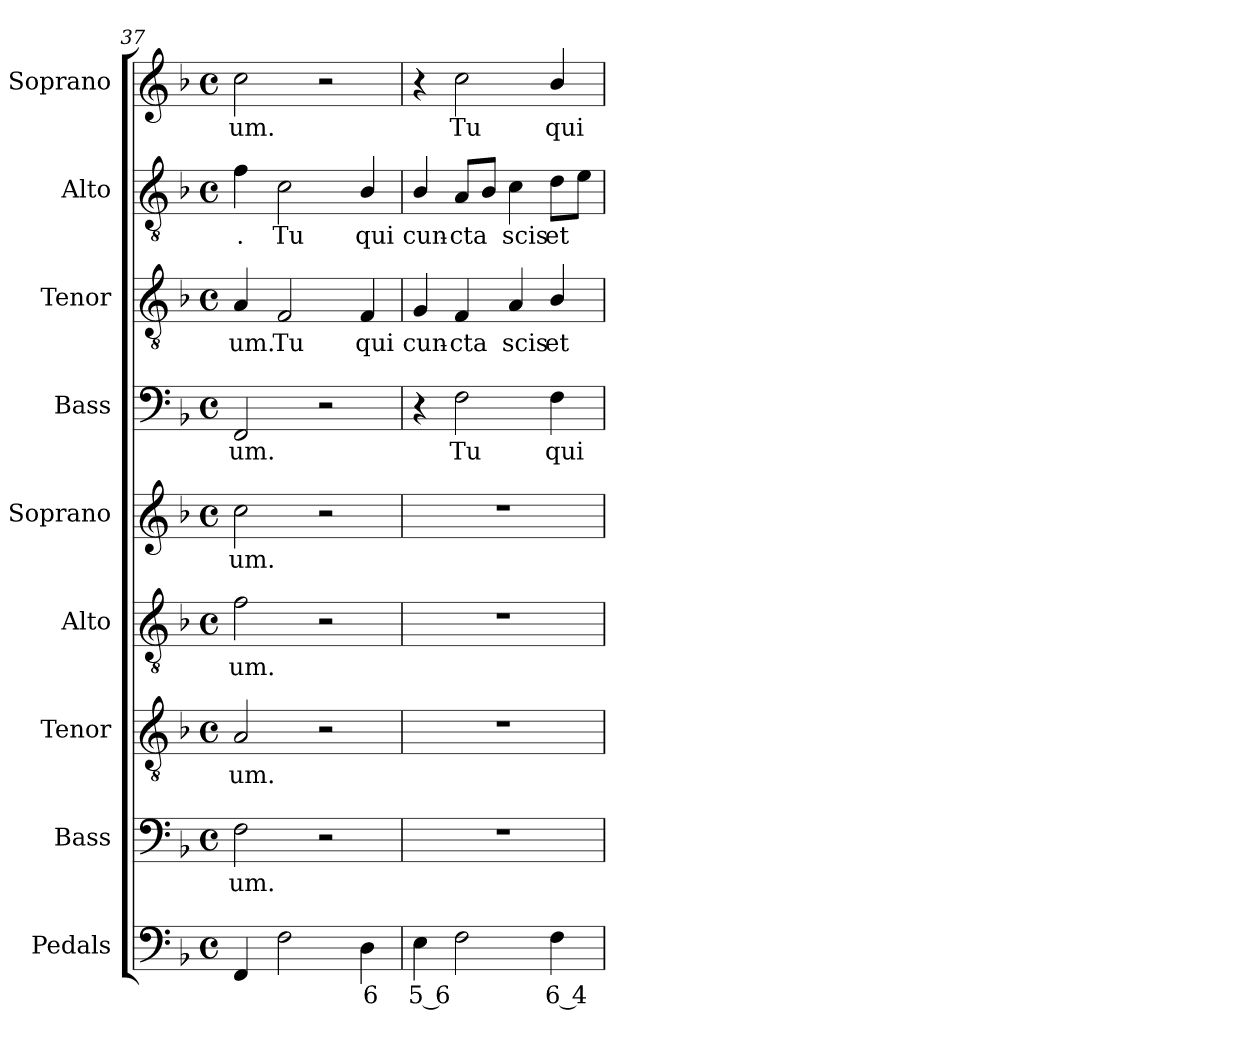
**kern	**text	**kern	**text	**kern	**text	**kern	**text	**kern	**text	**kern	**text	**kern	**text	**kern	**text	**kern	**text
*part9	*part9	*part8	*part8	*part7	*part7	*part6	*part6	*part5	*part5	*part4	*part4	*part3	*part3	*part2	*part2	*part1	*part1
*staff9	*staff9	*staff8	*staff8	*staff7	*staff7	*staff6	*staff6	*staff5	*staff5	*staff4	*staff4	*staff3	*staff3	*staff2	*staff2	*staff1	*staff1
*I"Pedals	*	*I"Bass	*	*I"Tenor	*	*I"Alto	*	*I"Soprano	*	*I"Bass	*	*I"Tenor	*	*I"Alto	*	*I"Soprano	*
*I'Ped.	*	*I'B.	*	*I'T.	*	*I'A.	*	*I'S.	*	*I'B.	*	*I'T.	*	*I'A.	*	*I'S.	*
*clefF4	*	*clefF4	*	*clefGv2	*	*clefGv2	*	*clefG2	*	*clefF4	*	*clefGv2	*	*clefGv2	*	*clefG2	*
*	*	*	*	*ITrd7c12	*	*ITrd7c12	*	*	*	*	*	*ITrd7c12	*	*ITrd7c12	*	*	*
*k[b-]	*	*k[b-]	*	*k[b-]	*	*k[b-]	*	*k[b-]	*	*k[b-]	*	*k[b-]	*	*k[b-]	*	*k[b-]	*
*F:	*	*F:	*	*F:	*	*F:	*	*F:	*	*F:	*	*F:	*	*F:	*	*F:	*
*M4/4	*	*M4/4	*	*M4/4	*	*M4/4	*	*M4/4	*	*M4/4	*	*M4/4	*	*M4/4	*	*M4/4	*
*met(c)	*	*met(c)	*	*met(c)	*	*met(c)	*	*met(c)	*	*met(c)	*	*met(c)	*	*met(c)	*	*met(c)	*
=37	=37	=37	=37	=37	=37	=37	=37	=37	=37	=37	=37	=37	=37	=37	=37	=37	=37
!	!	!	!LO:LY:b:color=#000000	!	!	!	!	!	!	!	!	!	!	!	!	!	!
!	!	!	!	!	!LO:LY:b:color=#000000	!	!	!	!	!	!	!	!	!	!	!	!
!	!	!	!	!	!	!	!LO:LY:b:color=#000000	!	!	!	!	!	!	!	!	!	!
!	!	!	!	!	!	!	!	!	!LO:LY:b:color=#000000	!	!	!	!	!	!	!	!
!	!	!	!	!	!	!	!	!	!	!	!LO:LY:b:color=#000000	!	!	!	!	!	!
!	!	!	!	!	!	!	!	!	!	!	!	!	!LO:LY:b:color=#000000	!	!	!	!
!	!	!	!	!	!	!	!	!	!	!	!	!	!	!	!LO:LY:b:color=#000000	!	!
!	!	!	!	!	!	!	!	!	!	!	!	!	!	!	!	!	!LO:LY:b:color=#000000
4FFi/	.	2Fi\	-um.	2AAi/	-um.	2Fi\	-um.	2cci\	-um.	2FFi/	-um.	4AAi/	-um.	4Fi\	-.	2cci\	-um.
!	!	!	!	!	!	!	!	!	!	!	!	!	!LO:LY:b:color=#000000	!	!	!	!
!	!	!	!	!	!	!	!	!	!	!	!	!	!	!	!LO:LY:b:color=#000000	!	!
2Fi\	.	.	.	.	.	.	.	.	.	.	.	2FFi/	Tu	2Ci\	Tu	.	.
.	.	2r	.	2r	.	2r	.	2r	.	2r	.	.	.	.	.	2r	.
!	!LO:LY:b:color=#000000	!	!	!	!	!	!	!	!	!	!	!	!	!	!	!	!
!	!	!	!	!	!	!	!	!	!	!	!	!	!LO:LY:b:color=#000000	!	!	!	!
!	!	!	!	!	!	!	!	!	!	!	!	!	!	!	!LO:LY:b:color=#000000	!	!
4Di\	6	.	.	.	.	.	.	.	.	.	.	4FFi/	qui	4BB-i/	qui	.	.
=38	=38	=38	=38	=38	=38	=38	=38	=38	=38	=38	=38	=38	=38	=38	=38	=38	=38
!	!LO:LY:b:color=#000000	!	!	!	!	!	!	!	!	!	!	!	!	!	!	!	!
!	!	!	!	!	!	!	!	!	!	!	!	!	!LO:LY:b:color=#000000	!	!	!	!
!	!	!	!	!	!	!	!	!	!	!	!	!	!	!	!LO:LY:b:color=#000000	!	!
4Ei\	5 6	1r	.	1r	.	1r	.	1r	.	4r	.	4GGi/	cun-	4BB-i/	cun-	4r	.
!	!	!	!	!	!	!	!	!	!	!	!LO:LY:b:color=#000000	!	!	!	!	!	!
!	!	!	!	!	!	!	!	!	!	!	!	!	!LO:LY:b:color=#000000	!	!	!	!
!	!	!	!	!	!	!	!	!	!	!	!	!	!	!	!LO:LY:b:color=#000000	!	!
!	!	!	!	!	!	!	!	!	!	!	!	!	!	!	!	!	!LO:LY:b:color=#000000
2Fi\	.	.	.	.	.	.	.	.	.	2Fi\	Tu	4FFi/	-cta	8AAi/L	-cta	2cci\	Tu
.	.	.	.	.	.	.	.	.	.	.	.	.	.	8BB-i/J	.	.	.
!	!	!	!	!	!	!	!	!	!	!	!	!	!LO:LY:b:color=#000000	!	!	!	!
!	!	!	!	!	!	!	!	!	!	!	!	!	!	!	!LO:LY:b:color=#000000	!	!
.	.	.	.	.	.	.	.	.	.	.	.	4AAi/	scis	4Ci\	scis	.	.
!	!LO:LY:b:color=#000000	!	!	!	!	!	!	!	!	!	!	!	!	!	!	!	!
!	!	!	!	!	!	!	!	!	!	!	!LO:LY:b:color=#000000	!	!	!	!	!	!
!	!	!	!	!	!	!	!	!	!	!	!	!	!LO:LY:b:color=#000000	!	!	!	!
!	!	!	!	!	!	!	!	!	!	!	!	!	!	!	!LO:LY:b:color=#000000	!	!
!	!	!	!	!	!	!	!	!	!	!	!	!	!	!	!	!	!LO:LY:b:color=#000000
4Fi\	6 4	.	.	.	.	.	.	.	.	4Fi\	qui	4BB-i/	et	8Di\L	et	4b-i/	qui
.	.	.	.	.	.	.	.	.	.	.	.	.	.	8Ei\J	.	.	.
=	=	=	=	=	=	=	=	=	=	=	=	=	=	=	=	=	=
*-	*-	*-	*-	*-	*-	*-	*-	*-	*-	*-	*-	*-	*-	*-	*-	*-	*-
